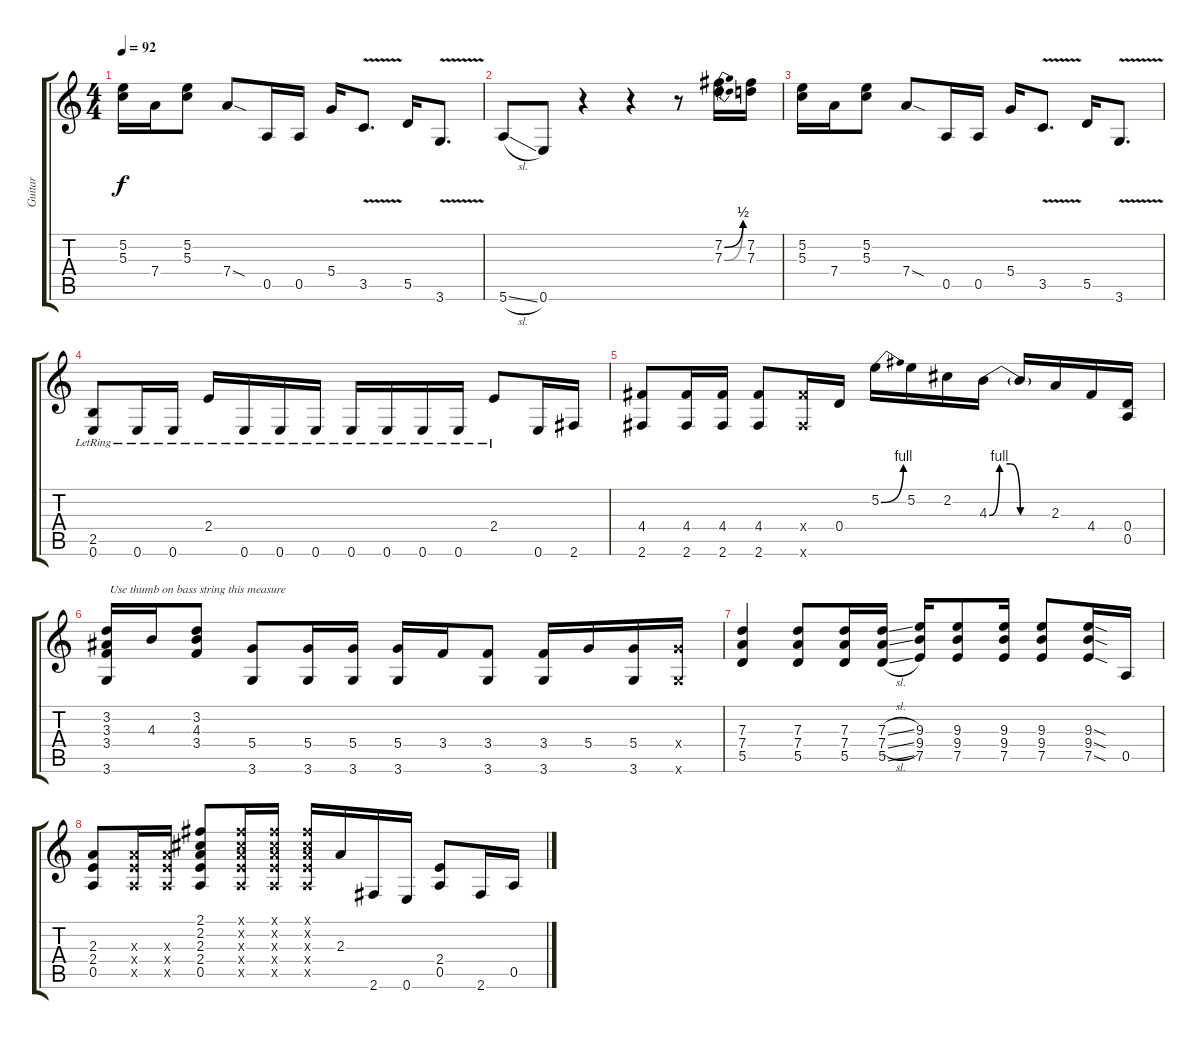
\track ("Guitar" "Guitar") {instrument distortionguitar}
\staff {score tabs}
\tuning (E4 B3 G3 D3 A2 E2) {hide}
\ts (4 4)
\tempo 92
\clef g2
\ks c
(5.2 5.3).16{dy f} 7.4.16 (5.2 5.3).8 7.4{sod}.8 0.5.16 0.5.16 5.4.16 3.5{v}.8{d} 5.5.16 3.6{v}.8{d} |
5.6{sl}.8 0.6.8 r.4 r.4 r.8 (7.2{be (bend 0 0 60 2)} 7.3{be (bend 0 0 60 2)}).16 (7.2 7.3).16 |
(5.2 5.3).16 7.4.16 (5.2 5.3).8 7.4{sod}.8 0.5.16 0.5.16 5.4.16 3.5{v}.8{d} 5.5.16 3.6{v}.8{d} |
(2.5{lr} 0.6{lr}).8 0.6{lr}.16 0.6{lr}.16 2.4{lr}.16 0.6{lr}.16 0.6{lr}.16 0.6{lr}.16 0.6{lr}.16 0.6{lr}.16 0.6{lr}.16 0.6{lr}.16 2.4{lr}.8 0.6.16 2.6.16 |
(4.4 2.6).8 (4.4 2.6).16 (4.4 2.6).16 (4.4 2.6).8 (4.4{x} 2.6{x}).16 0.4.16 5.2{be (bend 0 0 60 4)}.16 5.2.16 2.2.16 4.3{be (custom 0 0 10 4 20 4 30 0 60 0)}.16 4.3{t}.16 2.3.16 4.4.16 (0.4 0.5).16 |
(3.2 3.3 3.4 3.6).16{txt " Use thumb on bass string this measure"} 4.3.16 (3.2 4.3 3.4).8 (5.4 3.6).8 (5.4 3.6).16 (5.4 3.6).16 (5.4 3.6).16 3.4.16 (3.4 3.6).8 (3.4 3.6).16 5.4.16 (5.4 3.6).16 (5.4{x} 3.6{x}).16 |
(7.3 7.4 5.5).4 (7.3 7.4 5.5).8 (7.3 7.4 5.5).16 (7.3{sl} 7.4{sl} 5.5{sl}).16 (9.3 9.4 7.5).16 (9.3 9.4 7.5).8 (9.3 9.4 7.5).16 (9.3 9.4 7.5).8 (9.3{sod} 9.4{sod} 7.5{sod}).16 0.5.16 |
(2.3 2.4 0.5).8 (2.3{x} 2.4{x} 0.5{x}).16 (2.3{x} 2.4{x} 0.5{x}).16 (2.1 2.2 2.3 2.4 0.5).8 (2.1{x} 2.2{x} 2.3{x} 2.4{x} 0.5{x}).16 (2.1{x} 2.2{x} 2.3{x} 2.4{x} 0.5{x}).16 (2.1{x} 2.2{x} 2.3{x} 2.4{x} 0.5{x}).16 2.3.16 2.6.16 0.6.16 (2.4 0.5).8 2.6.16 0.5.16
